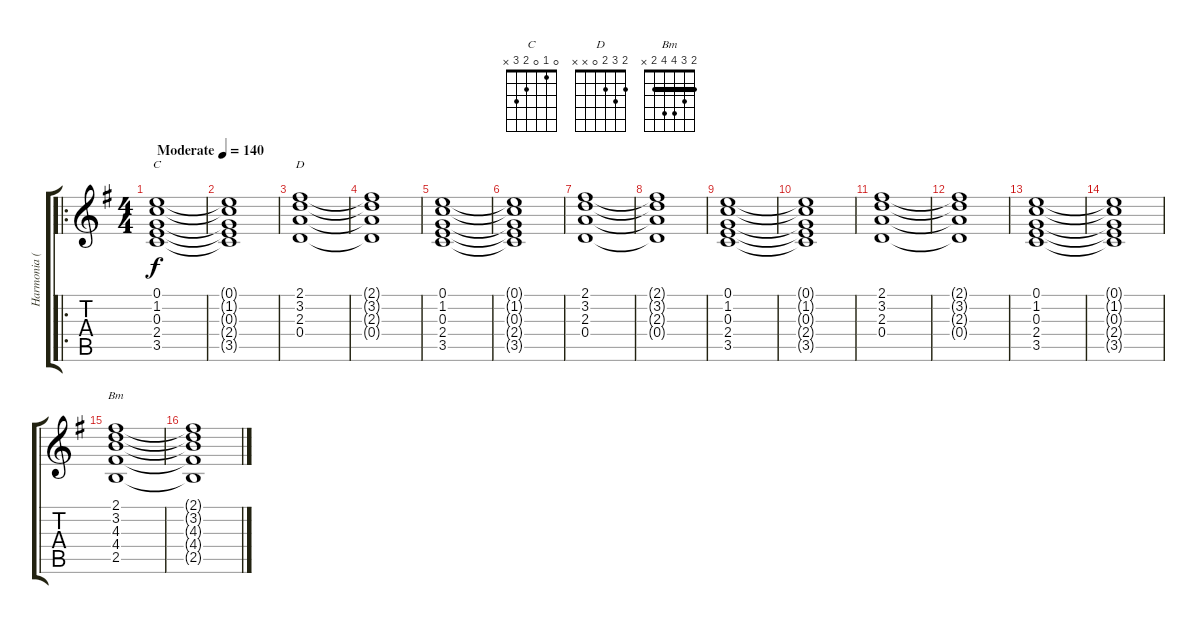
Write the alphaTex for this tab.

\track ("Harmonia (Harmony)" "Harmonia (") {instrument overdrivenguitar}
\staff {score tabs}
\tuning (E4 B3 G3 D3 A2 E2) {hide}
\chord ("C" 0 1 0 2 3 x)
\chord ("D" 2 3 2 0 x x)
\chord ("Bm" 2 3 4 4 2 x) {barre 2}
\ro
\ts (4 4)
\tempo (140 "Moderate")
\clef g2
\ks eminor
(0.1 1.2 0.3 2.4 3.5).1{ch "C" dy f instrument overdrivenguitar} |
(0.1{t} 1.2{t} 0.3{t} 2.4{t} 3.5{t}).1 |
(2.1 3.2 2.3 0.4).1{ch "D"} |
(2.1{t} 3.2{t} 2.3{t} 0.4{t}).1 |
(0.1 1.2 0.3 2.4 3.5).1 |
(0.1{t} 1.2{t} 0.3{t} 2.4{t} 3.5{t}).1 |
(2.1 3.2 2.3 0.4).1 |
(2.1{t} 3.2{t} 2.3{t} 0.4{t}).1 |
(0.1 1.2 0.3 2.4 3.5).1 |
(0.1{t} 1.2{t} 0.3{t} 2.4{t} 3.5{t}).1 |
(2.1 3.2 2.3 0.4).1 |
(2.1{t} 3.2{t} 2.3{t} 0.4{t}).1 |
(0.1 1.2 0.3 2.4 3.5).1 |
(0.1{t} 1.2{t} 0.3{t} 2.4{t} 3.5{t}).1 |
(2.1 3.2 4.3 4.4 2.5).1{ch "Bm"} |
(2.1{t} 3.2{t} 4.3{t} 4.4{t} 2.5{t}).1
